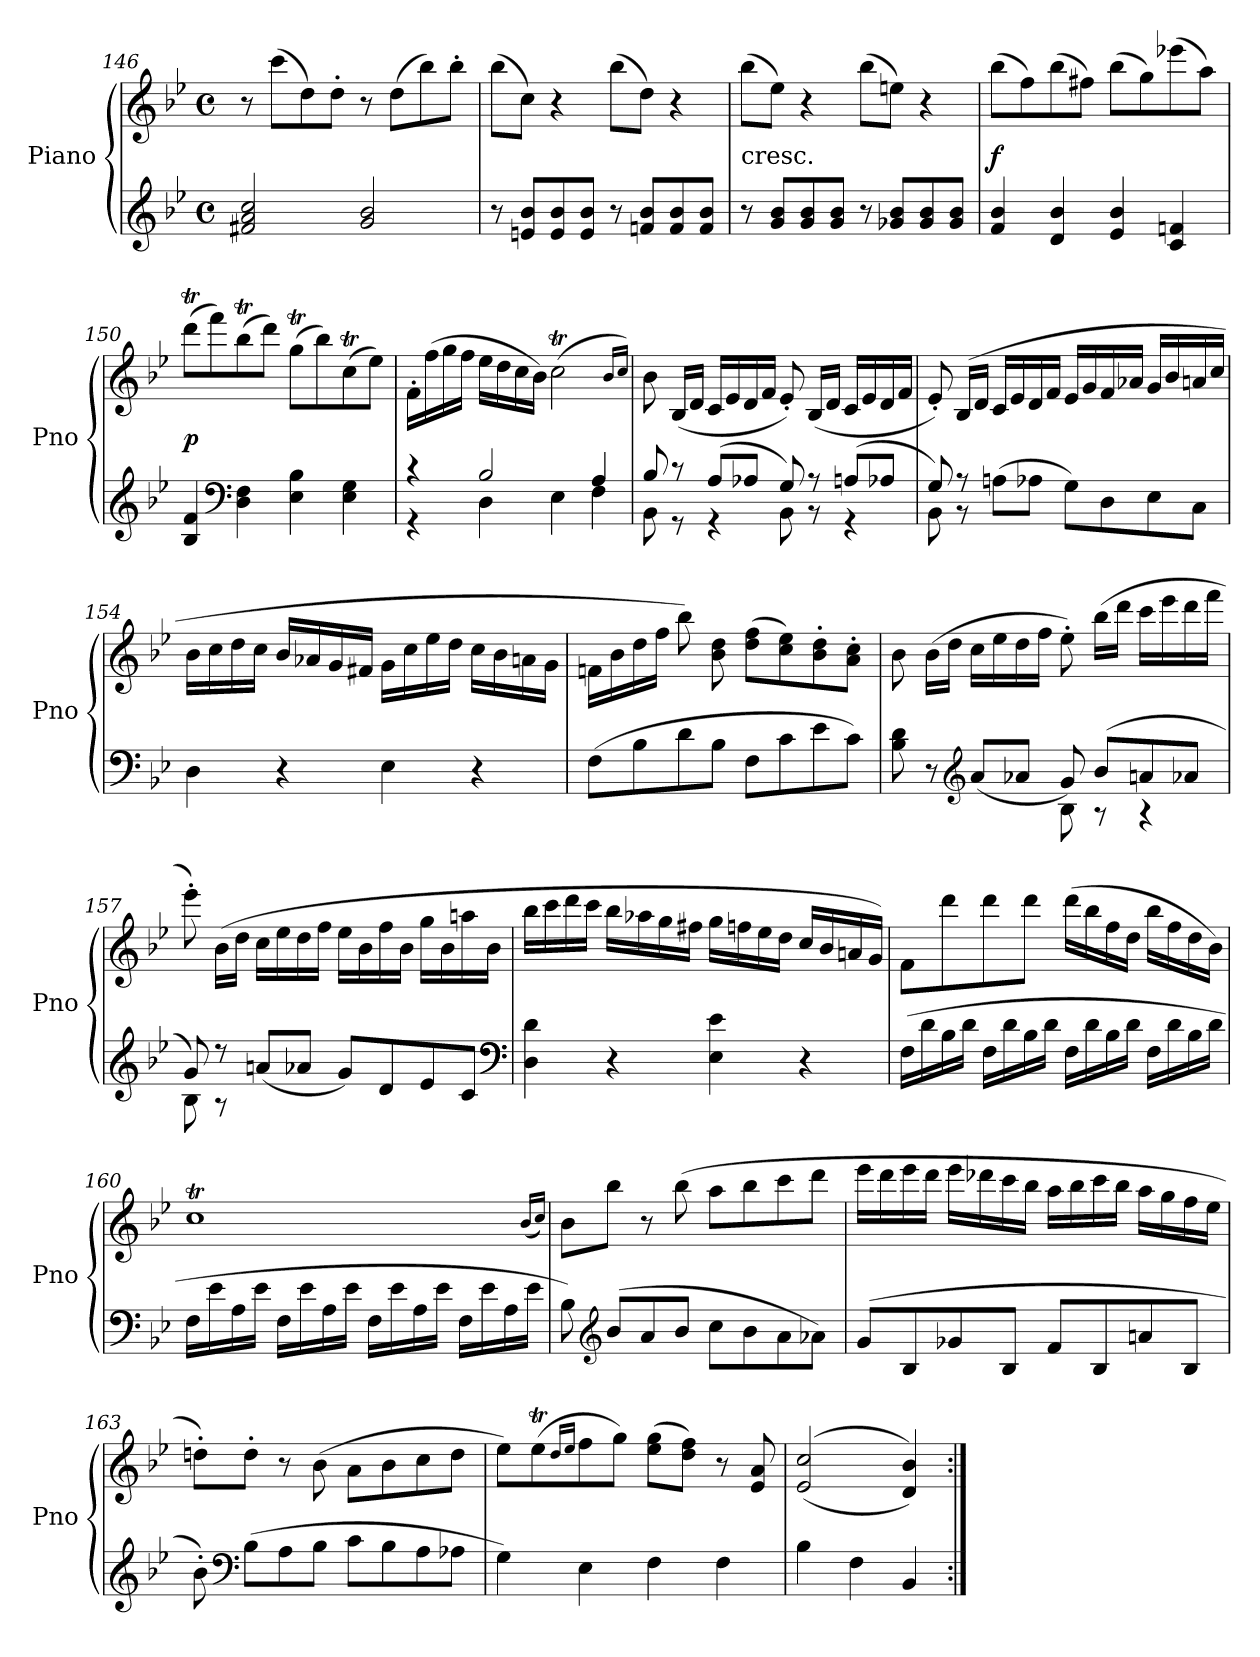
**kern	**kern	**dynam
*part1	*part1	*part1
*staff2	*staff1	*staff1/2
*I"Piano	*	*
*I'Pno	*	*
*clefG2	*clefG2	*
*k[b-e-]	*k[b-e-]	*
*B-:	*B-:	*
*M4/4	*M4/4	*
*met(c)	*met(c)	*
=146	=146	=146
2f#X 2a 2cc	8r	.
.	(8cccL	.
.	8dd)	.
.	8dd'J	.
2g 2b-	8r	.
.	(8ddL	.
.	8bb-)	.
.	8bb-'J	.
=147	=147	=147
8r	(8bb-L	.
8en 8b-L	8ccJ)	.
8e 8b-	4r	.
8e 8b-J	.	.
8r	(8bb-L	.
8fn 8b-L	8ddJ)	.
8f 8b-	4r	.
8f 8b-J	.	.
=148	=148	=148
!	!LO:TX:c:t=cresc.	!
8r	(8bb-L	.
8g 8b-L	8ee-J)	.
8g 8b-	4r	.
8g 8b-J	.	.
8r	(8bb-L	.
8g-X 8b-L	8eenJ)	.
8g- 8b-	4r	.
8g- 8b-J	.	.
=149	=149	=149
4f 4b-	(8bb-L	f
.	8ff)	.
4d 4b-	(8bb-	.
.	8ff#XJ)	.
4e- 4b-	(8bb-L	.
.	8gg)	.
4c 4fn	(8eee-X	.
.	8aaJ)	.
=150	=150	=150
4B- 4f	(8dddtL	p
.	8fff)	.
*clefF4	*	*
4D 4F	(8bb-T	.
.	8dddJ)	.
4E- 4B-	(8ggTL	.
.	8bb-)	.
4E- 4G	(8ccT	.
.	8ee-J)	.
=151	=151	=151
*^	*	*
4r	4r	16f'LL	.
.	.	(16ff	.
.	.	16gg	.
.	.	16ffJJ	.
2B-	4D	16ee-LL	.
.	.	16dd	.
.	.	16cc	.
.	.	16b-JJ)	.
.	4E-	(<2ccT	.
4A	4F	.	.
.	.	16qb-LL	.
.	.	16qccJJ)	.
=152	=152	=152	=152
8B-	8BB-	8b-	.
8r	8r	(16B-LL	.
.	.	16dJJ	.
(8AL	4r	16cLL	.
.	.	16e-	.
8A-XJ	.	16d	.
.	.	16fJJ	.
8G)	8BB-	8e-')	.
8rA	8rBB	(16B-LL	.
.	.	16dJJ	.
(8AnL	4r	16cLL	.
.	.	16e-	.
8A-XJ	.	16d	.
.	.	16fJJ	.
=153	=153	=153	=153
8G)	8BB-	8e-')	.
8r	8r	(>16B-LL	.
.	.	16dJJ	.
2.ryy	(8AnL	16cLL	.
.	.	16e-	.
.	8A-XJ	16d	.
.	.	16fJJ	.
.	8GL)	16e-LL	.
.	.	16g	.
.	8D	16f	.
.	.	16a-XJJ	.
.	8E-	16gLL	.
.	.	16b-	.
.	8CJ	16an	.
.	.	16ccJJ	.
*v	*v	*	*
=154	=154	=154
4D	16b-LL	.
.	16cc	.
.	16dd	.
.	16ccJJ	.
4r	16b-LL	.
.	16a-X	.
.	16g	.
.	16f#XJJ	.
4E-	16gLL	.
.	16cc	.
.	16ee-	.
.	16ddJJ	.
4r	16cc\LL	.
.	16b-\	.
.	16an\	.
.	16g\JJ	.
=155	=155	=155
(8FL	16fnLL	.
.	16b-	.
8B-	16dd	.
.	16ffJJ	.
8d	8bb-)	.
8B-J	8b- 8dd	.
8FL	(8dd 8ffL	.
8c	8cc 8ee-)	.
8e-	8b-' 8dd'	.
8cJ)	8a' 8cc'J	.
=156	=156	=156
*^	*	*
8B- 8d	2ryy	8b-	.
8r	.	(16b-LL	.
.	.	16ddJJ	.
*clefG2	*	*	*
(>8aL	.	16ccLL	.
.	.	16ee-	.
8a-XJ	.	16dd	.
.	.	16ffJJ	.
8g)	8B-	8ee-')	.
(8b-L	8r	(16bb-LL	.
.	.	16dddJJ	.
8an	4r	16cccLL	.
.	.	16eee-	.
8a-XJ	.	16ddd	.
.	.	16fffJJ	.
=157	=157	=157	=157
8g)	8B-	8eee-')	.
8r	8r	(16b-LL	.
.	.	16ddJJ	.
(8anL	2.ryy	16ccLL	.
.	.	16ee-	.
8a-XJ	.	16dd	.
.	.	16ffJJ	.
8gL)	.	16ee-LL	.
.	.	16b-	.
8d	.	16ff	.
.	.	16b-JJ	.
8e-	.	16ggLL	.
.	.	16b-	.
8cJ	.	16aan	.
.	.	16b-JJ	.
*v	*v	*	*
*clefF4	*	*
=158	=158	=158
4D 4d	16bb-LL	.
.	16ccc	.
.	16ddd	.
.	16cccJJ	.
4r	16bb-LL	.
.	16aa-X	.
.	16gg	.
.	16ff#XJJ	.
4E- 4e-	16ggLL	.
.	16ffn	.
.	16ee-	.
.	16ddJJ	.
4r	16ccLL	.
.	16b-	.
.	16an	.
.	16gJJ)	.
=159	=159	=159
(16FLL	8fL	.
16d	.	.
16B-	8ddd	.
16dJJ	.	.
16FLL	8ddd	.
16d	.	.
16B-	8dddJ	.
16dJJ	.	.
16FLL	(16dddLL	.
16d	16bb-	.
16B-	16ff	.
16dJJ	16ddJJ	.
16FLL	16bb-LL	.
16d	16ff	.
16B-	16dd	.
16dJJ	16b-JJ)	.
=160	=160	=160
16FLL	1ccT	.
16e-	.	.
16A	.	.
16e-JJ	.	.
16FLL	.	.
16e-	.	.
16A	.	.
16e-JJ	.	.
16FLL	.	.
16e-	.	.
16A	.	.
16e-JJ	.	.
16FLL	.	.
16e-	.	.
16A	.	.
16e-JJ	.	.
.	(16qb-LL	.
.	16qccJJ)	.
=161	=161	=161
8B-)	8b-TTTL	.
*clefG2	*	*
(8b-L	8bb-J	.
8a	8r	.
8b-J	(8bb-	.
8ccL	8aaL	.
8b-	8bb-	.
8a	8ccc	.
8a-XJ)	8dddJ	.
=162	=162	=162
(8gL	16eee-LL	.
.	16ddd	.
8B-	16eee-	.
.	16dddJJ	.
8g-X	16eee-LL	.
.	16ddd-X	.
8B-J	16ccc	.
.	16bb-JJ	.
8fL	16aaLL	.
.	16bb-	.
8B-	16ccc	.
.	16bb-JJ	.
8an	16aaLL	.
.	16gg	.
8B-J	16ff	.
.	16ee-JJ	.
=163	=163	=163
8b-')	8ddn'L)	.
*clefF4	*	*
(8B-L	8dd'J	.
8A	8r	.
8B-J	(8b-	.
8cL	8aL	.
8B-	8b-	.
8A	8cc	.
8A-XJ	8ddJ	.
=164	=164	=164
4G)	8ee-L)	.
.	(8ee-T	.
.	16qddLL	.
.	16qee-JJ	.
4E-	8ff	.
.	8ggJ)	.
4F	(8ee- 8ggL	.
.	8dd 8ffJ)	.
4F	8r	.
.	8e- 8a	.
=165	=165	=165
4B-	(<(>2e- 2cc	.
4F	.	.
4BB-	4d 4b-))	.
=:|!	=:|!	=:|!
*-	*-	*-
